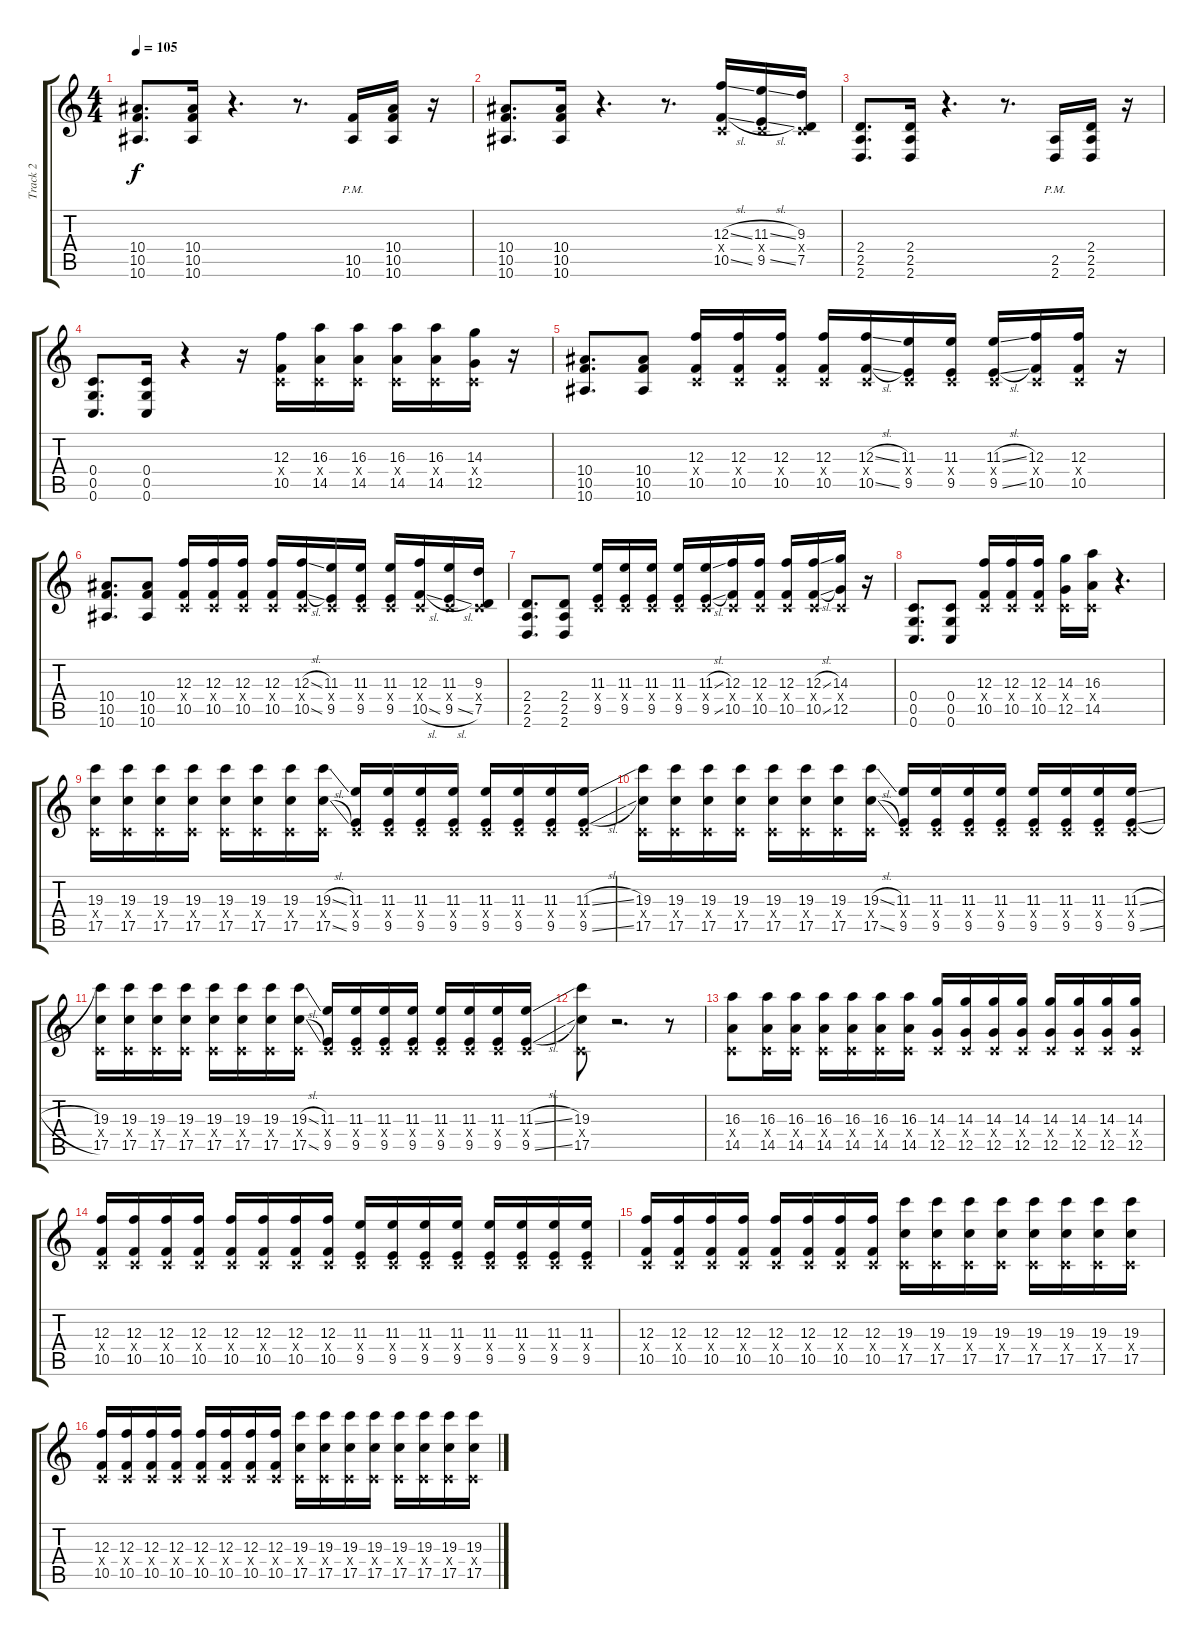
\track ("Track 2" "Track 2") {instrument overdrivenguitar}
\staff {score tabs}
\tuning (D4 A3 F3 C3 G2 C2) {hide}
\ts (4 4)
\tempo 105
\clef g2
\ks c
(10.4 10.5 10.6).8{d dy f} (10.4 10.5 10.6).16 r.4{d} r.8{d} (10.5{pm} 10.6{pm}).16 (10.4 10.5 10.6).16 r.16 |
(10.4 10.5 10.6).8{d} (10.4 10.5 10.6).16 r.4{d} r.8{d} (12.3{sl} 0.4{x} 10.5{sl}).16 (11.3{sl} 0.4{x} 9.5{sl}).16 (9.3 0.4{x} 7.5).16 |
(2.4 2.5 2.6).8{d} (2.4 2.5 2.6).16 r.4{d} r.8{d} (2.5{pm} 2.6{pm}).16 (2.4 2.5 2.6).16 r.16 |
(0.4 0.5 0.6).8{d} (0.4 0.5 0.6).16 r.4 r.16 (12.3 0.4{x} 10.5).16 (16.3 0.4{x} 14.5).16 (16.3 0.4{x} 14.5).16 (16.3 0.4{x} 14.5).16 (16.3 0.4{x} 14.5).16 (14.3 0.4{x} 12.5).16 r.16 |
(10.4 10.5 10.6).8{d} (10.4 10.5 10.6).8 (12.3 0.4{x} 10.5).16 (12.3 0.4{x} 10.5).16 (12.3 0.4{x} 10.5).16 (12.3 0.4{x} 10.5).16 (12.3{sl} 0.4{x} 10.5{sl}).16 (11.3 0.4{x} 9.5).16 (11.3 0.4{x} 9.5).16 (11.3{sl} 0.4{x} 9.5{sl}).16 (12.3 0.4{x} 10.5).16 (12.3 0.4{x} 10.5).16 r.16 |
(10.4 10.5 10.6).8{d} (10.4 10.5 10.6).8 (12.3 0.4{x} 10.5).16 (12.3 0.4{x} 10.5).16 (12.3 0.4{x} 10.5).16 (12.3 0.4{x} 10.5).16 (12.3{sl} 0.4{x} 10.5{sl}).16 (11.3 0.4{x} 9.5).16 (11.3 0.4{x} 9.5).16 (11.3 0.4{x} 9.5).16 (12.3 0.4{x} 10.5{sl}).16 (11.3 0.4{x} 9.5{sl}).16 (9.3 0.4{x} 7.5).16 |
(2.4 2.5 2.6).8{d} (2.4 2.5 2.6).8 (11.3 0.4{x} 9.5).16 (11.3 0.4{x} 9.5).16 (11.3 0.4{x} 9.5).16 (11.3 0.4{x} 9.5).16 (11.3{sl} 0.4{x} 9.5{sl}).16 (12.3 0.4{x} 10.5).16 (12.3 0.4{x} 10.5).16 (12.3 0.4{x} 10.5).16 (12.3{sl} 0.4{x} 10.5{sl}).16 (14.3 0.4{x} 12.5).16 r.16 |
(0.4 0.5 0.6).8{d} (0.4 0.5 0.6).8 (12.3 0.4{x} 10.5).16 (12.3 0.4{x} 10.5).16 (12.3 0.4{x} 10.5).16 (14.3 0.4{x} 12.5).16 (16.3 0.4{x} 14.5).16 r.4{d} |
(19.3 0.4{x} 17.5).16 (19.3 0.4{x} 17.5).16 (19.3 0.4{x} 17.5).16 (19.3 0.4{x} 17.5).16 (19.3 0.4{x} 17.5).16 (19.3 0.4{x} 17.5).16 (19.3 0.4{x} 17.5).16 (19.3{sl} 0.4{x} 17.5{sl}).16 (11.3 0.4{x} 9.5).16 (11.3 0.4{x} 9.5).16 (11.3 0.4{x} 9.5).16 (11.3 0.4{x} 9.5).16 (11.3 0.4{x} 9.5).16 (11.3 0.4{x} 9.5).16 (11.3 0.4{x} 9.5).16 (11.3{sl} 0.4{x} 9.5{sl}).16 |
(19.3 0.4{x} 17.5).16 (19.3 0.4{x} 17.5).16 (19.3 0.4{x} 17.5).16 (19.3 0.4{x} 17.5).16 (19.3 0.4{x} 17.5).16 (19.3 0.4{x} 17.5).16 (19.3 0.4{x} 17.5).16 (19.3{sl} 0.4{x} 17.5{sl}).16 (11.3 0.4{x} 9.5).16 (11.3 0.4{x} 9.5).16 (11.3 0.4{x} 9.5).16 (11.3 0.4{x} 9.5).16 (11.3 0.4{x} 9.5).16 (11.3 0.4{x} 9.5).16 (11.3 0.4{x} 9.5).16 (11.3{sl} 0.4{x} 9.5{sl}).16 |
(19.3 0.4{x} 17.5).16 (19.3 0.4{x} 17.5).16 (19.3 0.4{x} 17.5).16 (19.3 0.4{x} 17.5).16 (19.3 0.4{x} 17.5).16 (19.3 0.4{x} 17.5).16 (19.3 0.4{x} 17.5).16 (19.3{sl} 0.4{x} 17.5{sl}).16 (11.3 0.4{x} 9.5).16 (11.3 0.4{x} 9.5).16 (11.3 0.4{x} 9.5).16 (11.3 0.4{x} 9.5).16 (11.3 0.4{x} 9.5).16 (11.3 0.4{x} 9.5).16 (11.3 0.4{x} 9.5).16 (11.3{sl} 0.4{x} 9.5{sl}).16 |
(19.3 0.4{x} 17.5).8 r.2{d} r.8 |
(16.3 0.4{x} 14.5).8 (16.3 0.4{x} 14.5).16 (16.3 0.4{x} 14.5).16 (16.3 0.4{x} 14.5).16 (16.3 0.4{x} 14.5).16 (16.3 0.4{x} 14.5).16 (16.3 0.4{x} 14.5).16 (14.3 0.4{x} 12.5).16 (14.3 0.4{x} 12.5).16 (14.3 0.4{x} 12.5).16 (14.3 0.4{x} 12.5).16 (14.3 0.4{x} 12.5).16 (14.3 0.4{x} 12.5).16 (14.3 0.4{x} 12.5).16 (14.3 0.4{x} 12.5).16 |
(12.3 0.4{x} 10.5).16 (12.3 0.4{x} 10.5).16 (12.3 0.4{x} 10.5).16 (12.3 0.4{x} 10.5).16 (12.3 0.4{x} 10.5).16 (12.3 0.4{x} 10.5).16 (12.3 0.4{x} 10.5).16 (12.3 0.4{x} 10.5).16 (11.3 0.4{x} 9.5).16 (11.3 0.4{x} 9.5).16 (11.3 0.4{x} 9.5).16 (11.3 0.4{x} 9.5).16 (11.3 0.4{x} 9.5).16 (11.3 0.4{x} 9.5).16 (11.3 0.4{x} 9.5).16 (11.3 0.4{x} 9.5).16 |
(12.3 0.4{x} 10.5).16 (12.3 0.4{x} 10.5).16 (12.3 0.4{x} 10.5).16 (12.3 0.4{x} 10.5).16 (12.3 0.4{x} 10.5).16 (12.3 0.4{x} 10.5).16 (12.3 0.4{x} 10.5).16 (12.3 0.4{x} 10.5).16 (19.3 0.4{x} 17.5).16 (19.3 0.4{x} 17.5).16 (19.3 0.4{x} 17.5).16 (19.3 0.4{x} 17.5).16 (19.3 0.4{x} 17.5).16 (19.3 0.4{x} 17.5).16 (19.3 0.4{x} 17.5).16 (19.3 0.4{x} 17.5).16 |
(12.3 0.4{x} 10.5).16 (12.3 0.4{x} 10.5).16 (12.3 0.4{x} 10.5).16 (12.3 0.4{x} 10.5).16 (12.3 0.4{x} 10.5).16 (12.3 0.4{x} 10.5).16 (12.3 0.4{x} 10.5).16 (12.3 0.4{x} 10.5).16 (19.3 0.4{x} 17.5).16 (19.3 0.4{x} 17.5).16 (19.3 0.4{x} 17.5).16 (19.3 0.4{x} 17.5).16 (19.3 0.4{x} 17.5).16 (19.3 0.4{x} 17.5).16 (19.3 0.4{x} 17.5).16 (19.3 0.4{x} 17.5).16
